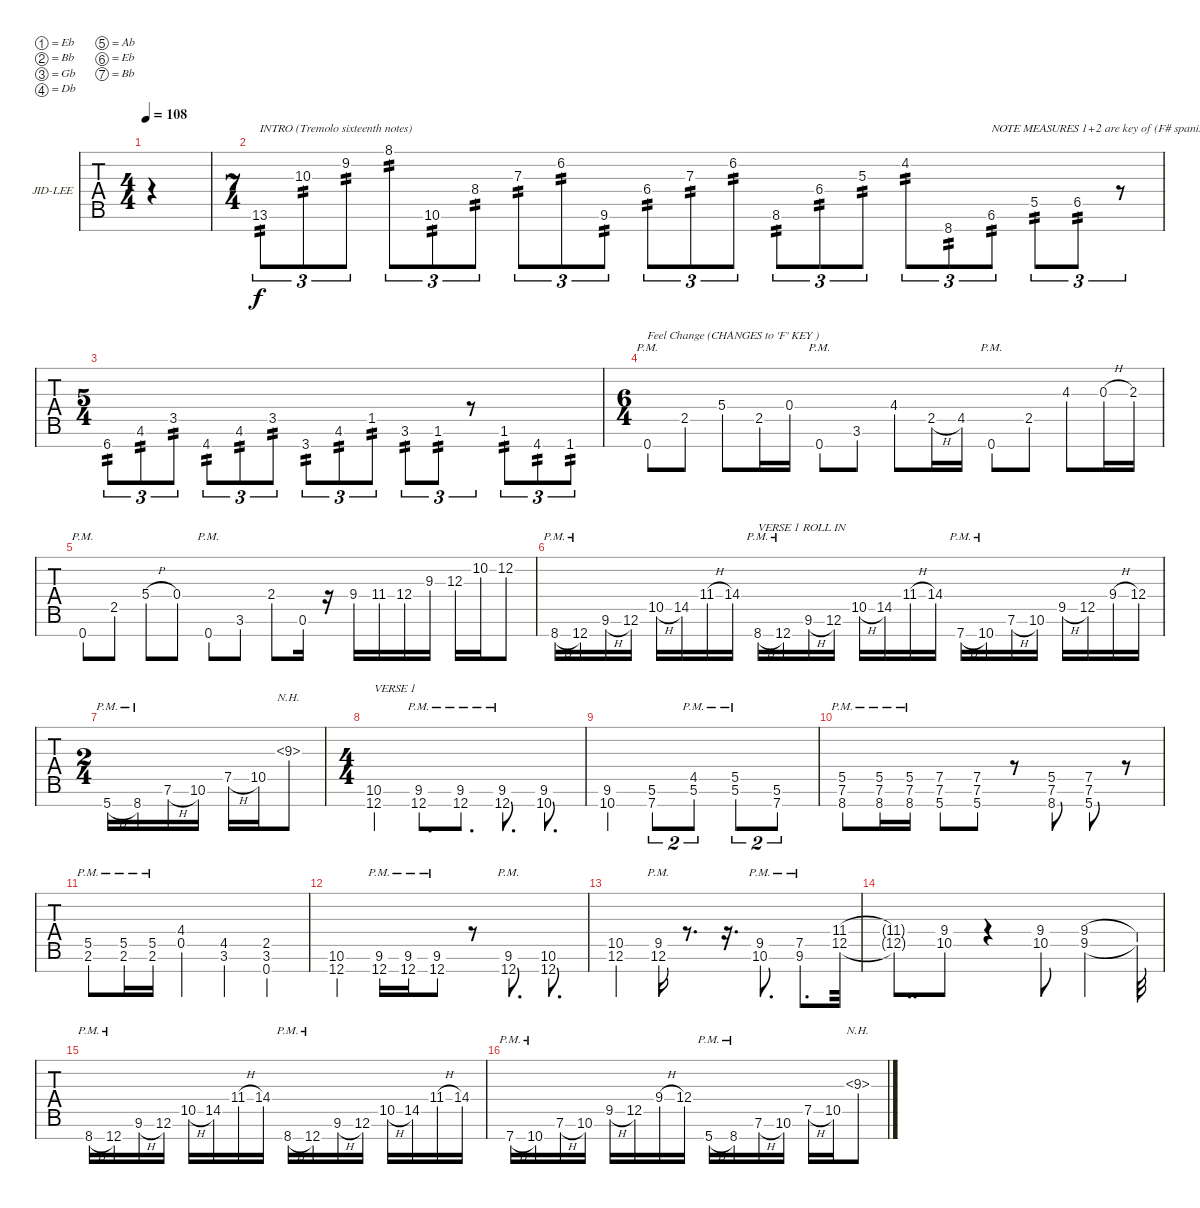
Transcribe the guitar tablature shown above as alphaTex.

\defaultSystemsLayout 4
\bracketExtendMode groupsimilarinstruments
\firstSystemTrackNameOrientation horizontal
\otherSystemsTrackNameOrientation horizontal
\track ("Sir. Jid-Lee Astronomer" "JID-LEE") {solo instrument distortionguitar}
\staff {tabs}
\tuning (Eb4 Bb3 Gb3 Db3 Ab2 Eb2 Bb1)
\ts (4 4)
\tempo 108
\clef g2
\ks c
|
\ts (7 4)
13.6.8{tu (3 2) txt "INTRO (Tremolo sixteenth notes)" tp 2} 10.3.8{tu (3 2) tp 2} 9.2.8{tu (3 2) tp 2} 8.1.8{tu (3 2) tp 2} 10.6.8{tu (3 2) tp 2} 8.4.8{tu (3 2) tp 2} 7.3.8{tu (3 2) tp 2} 6.2.8{tu (3 2) tp 2} 9.6.8{tu (3 2) tp 2} 6.4.8{tu (3 2) tp 2} 7.3.8{tu (3 2) tp 2} 6.2.8{tu (3 2) tp 2} 8.6.8{tu (3 2) tp 2} 6.4.8{tu (3 2) tp 2} 5.3.8{tu (3 2) tp 2} 4.2.8{tu (3 2) tp 2} 8.7.8{tu (3 2) tp 2} 6.6.8{tu (3 2) txt "NOTE MEASURES 1+2 are key of (F# spanish mode)" tp 2} 5.5.8{tu (3 2) tp 2} 6.5.8{tu (3 2) tp 2} r.8{tu (3 2)} |
\ts (5 4)
6.7.8{tu (3 2) tp 2} 4.6.8{tu (3 2) tp 2} 3.5.8{tu (3 2) tp 2} 4.7.8{tu (3 2) tp 2} 4.6.8{tu (3 2) tp 2} 3.5.8{tu (3 2) tp 2} 3.7.8{tu (3 2) tp 2} 4.6.8{tu (3 2) tp 2} 1.5.8{tu (3 2) tp 2} 3.6.8{tu (3 2) tp 2} 1.6.8{tu (3 2) tp 2} r.8{tu (3 2)} 1.6.8{tu (3 2) tp 2} 4.7.8{tu (3 2) tp 2} 1.7.8{tu (3 2) tp 2} |
\ts (6 4)
0.7{pm}.8{txt "Feel Change (CHANGES to 'F' KEY )"} 2.5.8 5.4.8 2.5.16 0.4.16 0.7{pm}.8 3.6.8 4.4.8 2.5{h}.16 4.5.16 0.7{pm}.8 2.5.8 4.3.8 0.3{h}.16 2.3.16 |
0.7{pm}.8 2.5.8 5.4{h}.8 0.4.8 0.7{pm}.8 3.6.8 2.4.8 0.6.16 r.16 9.4.16 11.4.16 12.4.16 9.3.16 12.3.16 10.2.16 12.2.8 |
8.7{h pm}.16 12.7{pm}.16 9.6{h}.16 12.6.16 10.5{h}.16 14.5.16 11.4{h}.16 14.4.16 8.7{h pm}.16{txt "VERSE 1 ROLL IN"} 12.7{pm}.16 9.6{h}.16 12.6.16 10.5{h}.16 14.5.16 11.4{h}.16 14.4.16 7.7{h pm}.16 10.7{pm}.16 7.6{h}.16 10.6.16 9.5{h}.16 12.5.16 9.4{h}.16 12.4.16 |
\ts (2 4)
5.7{h pm}.16 8.7{pm}.16 7.6{h}.16 10.6.16 7.5{h}.16 10.5.16 9.3{nh}.8 |
\ts (4 4)
(10.6 12.7).4{txt "VERSE 1"} (12.7{pm} 9.6{pm}).8{d} (12.7{pm} 9.6{pm}).8{d} (12.7{pm} 9.6{pm}).8{d} (9.6 10.7).8{d} |
(10.7 9.6).4 (5.6 7.7).8{tu (2 3)} (4.5 5.6{pm}).8{tu (2 3)} (5.5 5.6{pm}).8{tu (2 3)} (5.6 7.7).8{tu (2 3)} |
(7.6{pm} 5.5{pm} 8.7{pm}).8 (7.6{pm} 5.5{pm} 8.7{pm}).16 (7.6{pm} 5.5{pm} 8.7{pm}).16 (5.7 7.6 7.5).8 (5.7 7.6 7.5).8 r.8 (7.6 8.7 5.5).8 (5.7 7.6 7.5).8 r.8 |
(2.6{pm} 5.5{pm}).8 (2.6{pm} 5.5{pm}).16 (2.6{pm} 5.5{pm}).16 (4.4 0.5).4 (3.6 4.5).4 (2.5 3.6 0.7).4 |
(10.6 12.7).4 (12.7{pm} 9.6{pm}).16 (12.7{pm} 9.6{pm}).16 (12.7{pm} 9.6{pm}).8 r.8 (12.7{pm} 9.6{pm}).8{d} (10.6 12.7).8{d} |
(12.6 10.5).4 (12.6{pm} 9.5{pm}).16 r.8{d} r.16{d} (10.6{pm} 9.5{pm}).8{d} (9.6{pm} 7.5{pm}).8{d} (12.5 11.4).32 |
(12.5{t} 11.4{t}).8{dd} (10.5 9.4).8 r.4 (10.5 9.4).8 (9.5 9.4).4 (9.4{t} 9.5{t}).32 |
8.7{h pm}.16 12.7{pm}.16 9.6{h}.16 12.6.16 10.5{h}.16 14.5.16 11.4{h}.16 14.4.16 8.7{h pm}.16 12.7{pm}.16 9.6{h}.16 12.6.16 10.5{h}.16 14.5.16 11.4{h}.16 14.4.16 |
7.7{h pm}.16 10.7{pm}.16 7.6{h}.16 10.6.16 9.5{h}.16 12.5.16 9.4{h}.16 12.4.16 5.7{h pm}.16 8.7{pm}.16 7.6{h}.16 10.6.16 7.5{h}.16 10.5.16 9.3{nh}.8
